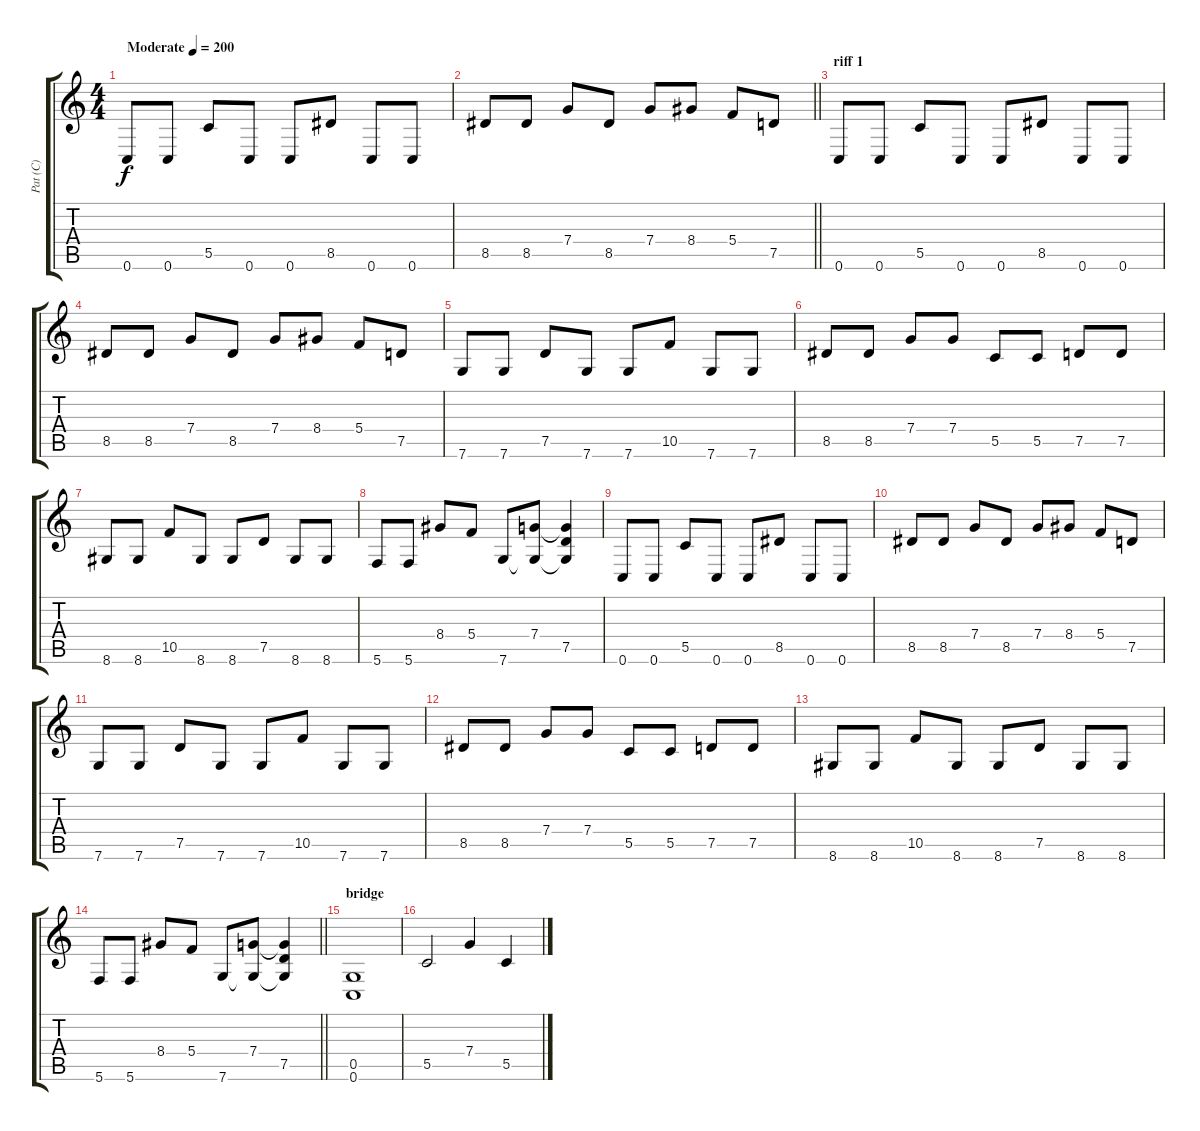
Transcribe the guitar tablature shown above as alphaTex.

\track ("Pat (C)" "Pat (C)") {instrument distortionguitar}
\staff {score tabs}
\tuning (D4 A3 F3 C3 G2 C2) {hide}
\ts (4 4)
\section ("" "")
\tempo (200 "Moderate")
\clef g2
\ks c
0.6.8{dy f volume 12 instrument overdrivenguitar} 0.6.8 5.5.8 0.6.8 0.6.8 8.5.8 0.6.8 0.6.8 |
\barLineRight lightlight
8.5.8 8.5.8 7.4.8 8.5.8 7.4.8 8.4.8 5.4.8 7.5.8 |
\section ("" "riff 1")
0.6.8{volume 16 instrument distortionguitar} 0.6.8 5.5.8 0.6.8 0.6.8 8.5.8 0.6.8 0.6.8 |
8.5.8 8.5.8 7.4.8 8.5.8 7.4.8 8.4.8 5.4.8 7.5.8 |
7.6.8 7.6.8 7.5.8 7.6.8 7.6.8 10.5.8 7.6.8 7.6.8 |
8.5.8 8.5.8 7.4.8 7.4.8 5.5.8 5.5.8 7.5.8 7.5.8 |
8.6.8 8.6.8 10.5.8 8.6.8 8.6.8 7.5.8 8.6.8 8.6.8 |
5.6.8 5.6.8 8.4.8 5.4.8 7.6.8 (7.4 7.6{t}).8 (7.4{t} 7.5 7.6{t}).4 |
0.6.8 0.6.8 5.5.8 0.6.8 0.6.8 8.5.8 0.6.8 0.6.8 |
8.5.8 8.5.8 7.4.8 8.5.8 7.4.8 8.4.8 5.4.8 7.5.8 |
7.6.8 7.6.8 7.5.8 7.6.8 7.6.8 10.5.8 7.6.8 7.6.8 |
8.5.8 8.5.8 7.4.8 7.4.8 5.5.8 5.5.8 7.5.8 7.5.8 |
8.6.8 8.6.8 10.5.8 8.6.8 8.6.8 7.5.8 8.6.8 8.6.8 |
\barLineRight lightlight
5.6.8 5.6.8 8.4.8 5.4.8 7.6.8 (7.4 7.6{t}).8 (7.4{t} 7.5 7.6{t}).4 |
\section ("" "bridge")
(0.5 0.6).1 |
5.5.2 7.4.4 5.5.4
